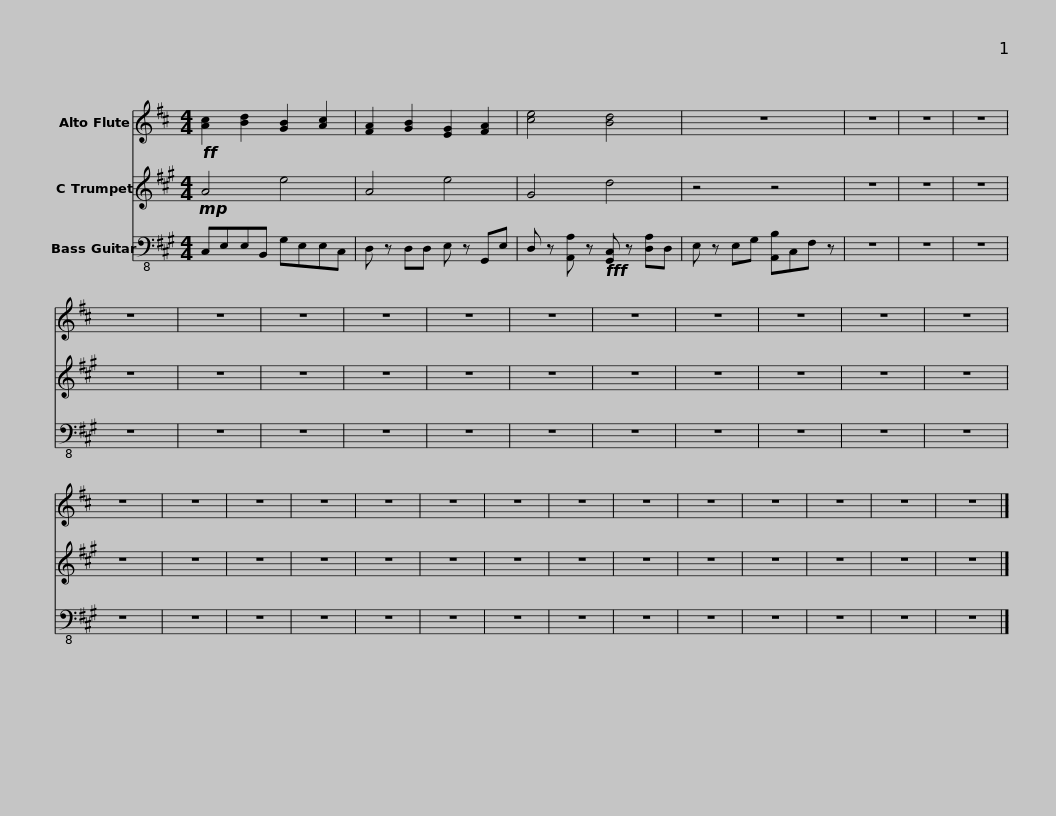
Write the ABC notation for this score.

X:1
%%score 1 2 3
L:1/8
M:4/4
I:linebreak $
K:A
V:1 treble transpose=-5
V:2 treble
V:3 bass-8
V:1
[K:D]!ff! [Ac]2 [Bd]2 [GB]2 [Ac]2 | [FA]2 [GB]2 [EG]2 [FA]2 | [ce]4 [Bd]4 | z8 | z8 | %5
 z8 |$ z8 | z8 | z8 | z8 | %10
 z8 | z8 | z8 | z8 | z8 | %15
 z8 | z8 | z8 | z8 | z8 | %20
 z8 | z8 | z8 | z8 | z8 | %25
 z8 |$ z8 | z8 | z8 | z8 | %30
 z8 | z8 |] %32
V:2
!mp! A4 e4 | A4 e4 | G4 d4 | z4 z4 | z8 | %5
 z8 |$ z8 | z8 | z8 | z8 | %10
 z8 | z8 | z8 | z8 | z8 | %15
 z8 | z8 | z8 | z8 | z8 | %20
 z8 | z8 | z8 | z8 | z8 | %25
 z8 |$ z8 | z8 | z8 | z8 | %30
 z8 | z8 |] %32
V:3
 C,E,E,B,, G,E,E,C, | D, z D,D, E, z G,,E, | D, z [A,,A,] z!fff! [G,,C,] z [D,A,]D, | E, z E,G, [A,,B,]C,F, z | z8 | %5
 z8 |$ z8 | z8 | z8 | z8 | %10
 z8 | z8 | z8 | z8 | z8 | %15
 z8 | z8 | z8 | z8 | z8 | %20
 z8 | z8 | z8 | z8 | z8 | %25
 z8 |$ z8 | z8 | z8 | z8 | %30
 z8 | z8 |] %32
